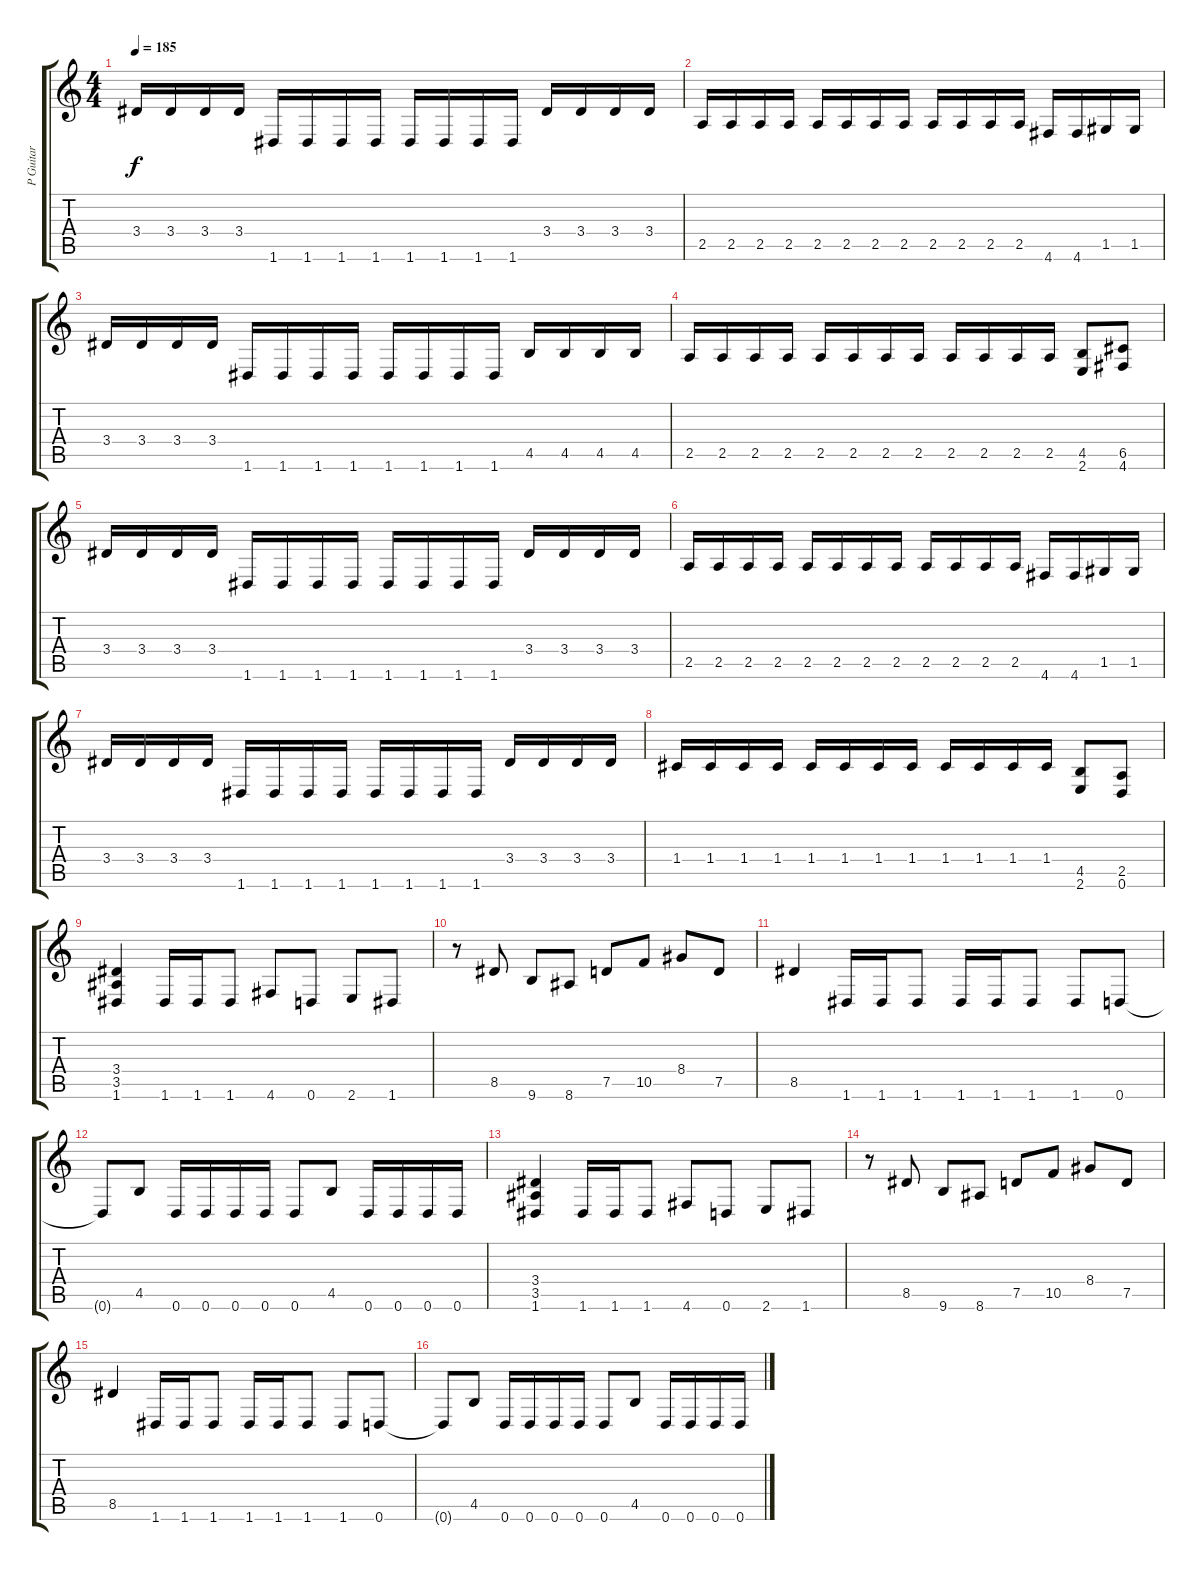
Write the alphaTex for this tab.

\track ("P Guitar" "P Guitar") {instrument distortionguitar}
\staff {score tabs}
\tuning (D4 A3 F3 C3 G2 D2) {hide}
\ts (4 4)
\tempo 185
\clef g2
\ks c
3.4.16{dy f} 3.4.16 3.4.16 3.4.16 1.6.16 1.6.16 1.6.16 1.6.16 1.6.16 1.6.16 1.6.16 1.6.16 3.4.16 3.4.16 3.4.16 3.4.16 |
2.5.16 2.5.16 2.5.16 2.5.16 2.5.16 2.5.16 2.5.16 2.5.16 2.5.16 2.5.16 2.5.16 2.5.16 4.6.16 4.6.16 1.5.16 1.5.16 |
3.4.16 3.4.16 3.4.16 3.4.16 1.6.16 1.6.16 1.6.16 1.6.16 1.6.16 1.6.16 1.6.16 1.6.16 4.5.16 4.5.16 4.5.16 4.5.16 |
2.5.16 2.5.16 2.5.16 2.5.16 2.5.16 2.5.16 2.5.16 2.5.16 2.5.16 2.5.16 2.5.16 2.5.16 (4.5 2.6).8 (6.5 4.6).8 |
3.4.16 3.4.16 3.4.16 3.4.16 1.6.16 1.6.16 1.6.16 1.6.16 1.6.16 1.6.16 1.6.16 1.6.16 3.4.16 3.4.16 3.4.16 3.4.16 |
2.5.16 2.5.16 2.5.16 2.5.16 2.5.16 2.5.16 2.5.16 2.5.16 2.5.16 2.5.16 2.5.16 2.5.16 4.6.16 4.6.16 1.5.16 1.5.16 |
3.4.16 3.4.16 3.4.16 3.4.16 1.6.16 1.6.16 1.6.16 1.6.16 1.6.16 1.6.16 1.6.16 1.6.16 3.4.16 3.4.16 3.4.16 3.4.16 |
1.4.16 1.4.16 1.4.16 1.4.16 1.4.16 1.4.16 1.4.16 1.4.16 1.4.16 1.4.16 1.4.16 1.4.16 (4.5 2.6).8 (2.5 0.6).8 |
(3.4 3.5 1.6).4 1.6.16 1.6.16 1.6.8 4.6.8 0.6.8 2.6.8 1.6.8 |
r.8 8.5.8 9.6.8 8.6.8 7.5.8 10.5.8 8.4.8 7.5.8 |
8.5.4 1.6.16 1.6.16 1.6.8 1.6.16 1.6.16 1.6.8 1.6.8 0.6.8 |
0.6{t}.8 4.5.8 0.6.16 0.6.16 0.6.16 0.6.16 0.6.8 4.5.8 0.6.16 0.6.16 0.6.16 0.6.16 |
(3.4 3.5 1.6).4 1.6.16 1.6.16 1.6.8 4.6.8 0.6.8 2.6.8 1.6.8 |
r.8 8.5.8 9.6.8 8.6.8 7.5.8 10.5.8 8.4.8 7.5.8 |
8.5.4 1.6.16 1.6.16 1.6.8 1.6.16 1.6.16 1.6.8 1.6.8 0.6.8 |
0.6{t}.8 4.5.8 0.6.16 0.6.16 0.6.16 0.6.16 0.6.8 4.5.8 0.6.16 0.6.16 0.6.16 0.6.16
